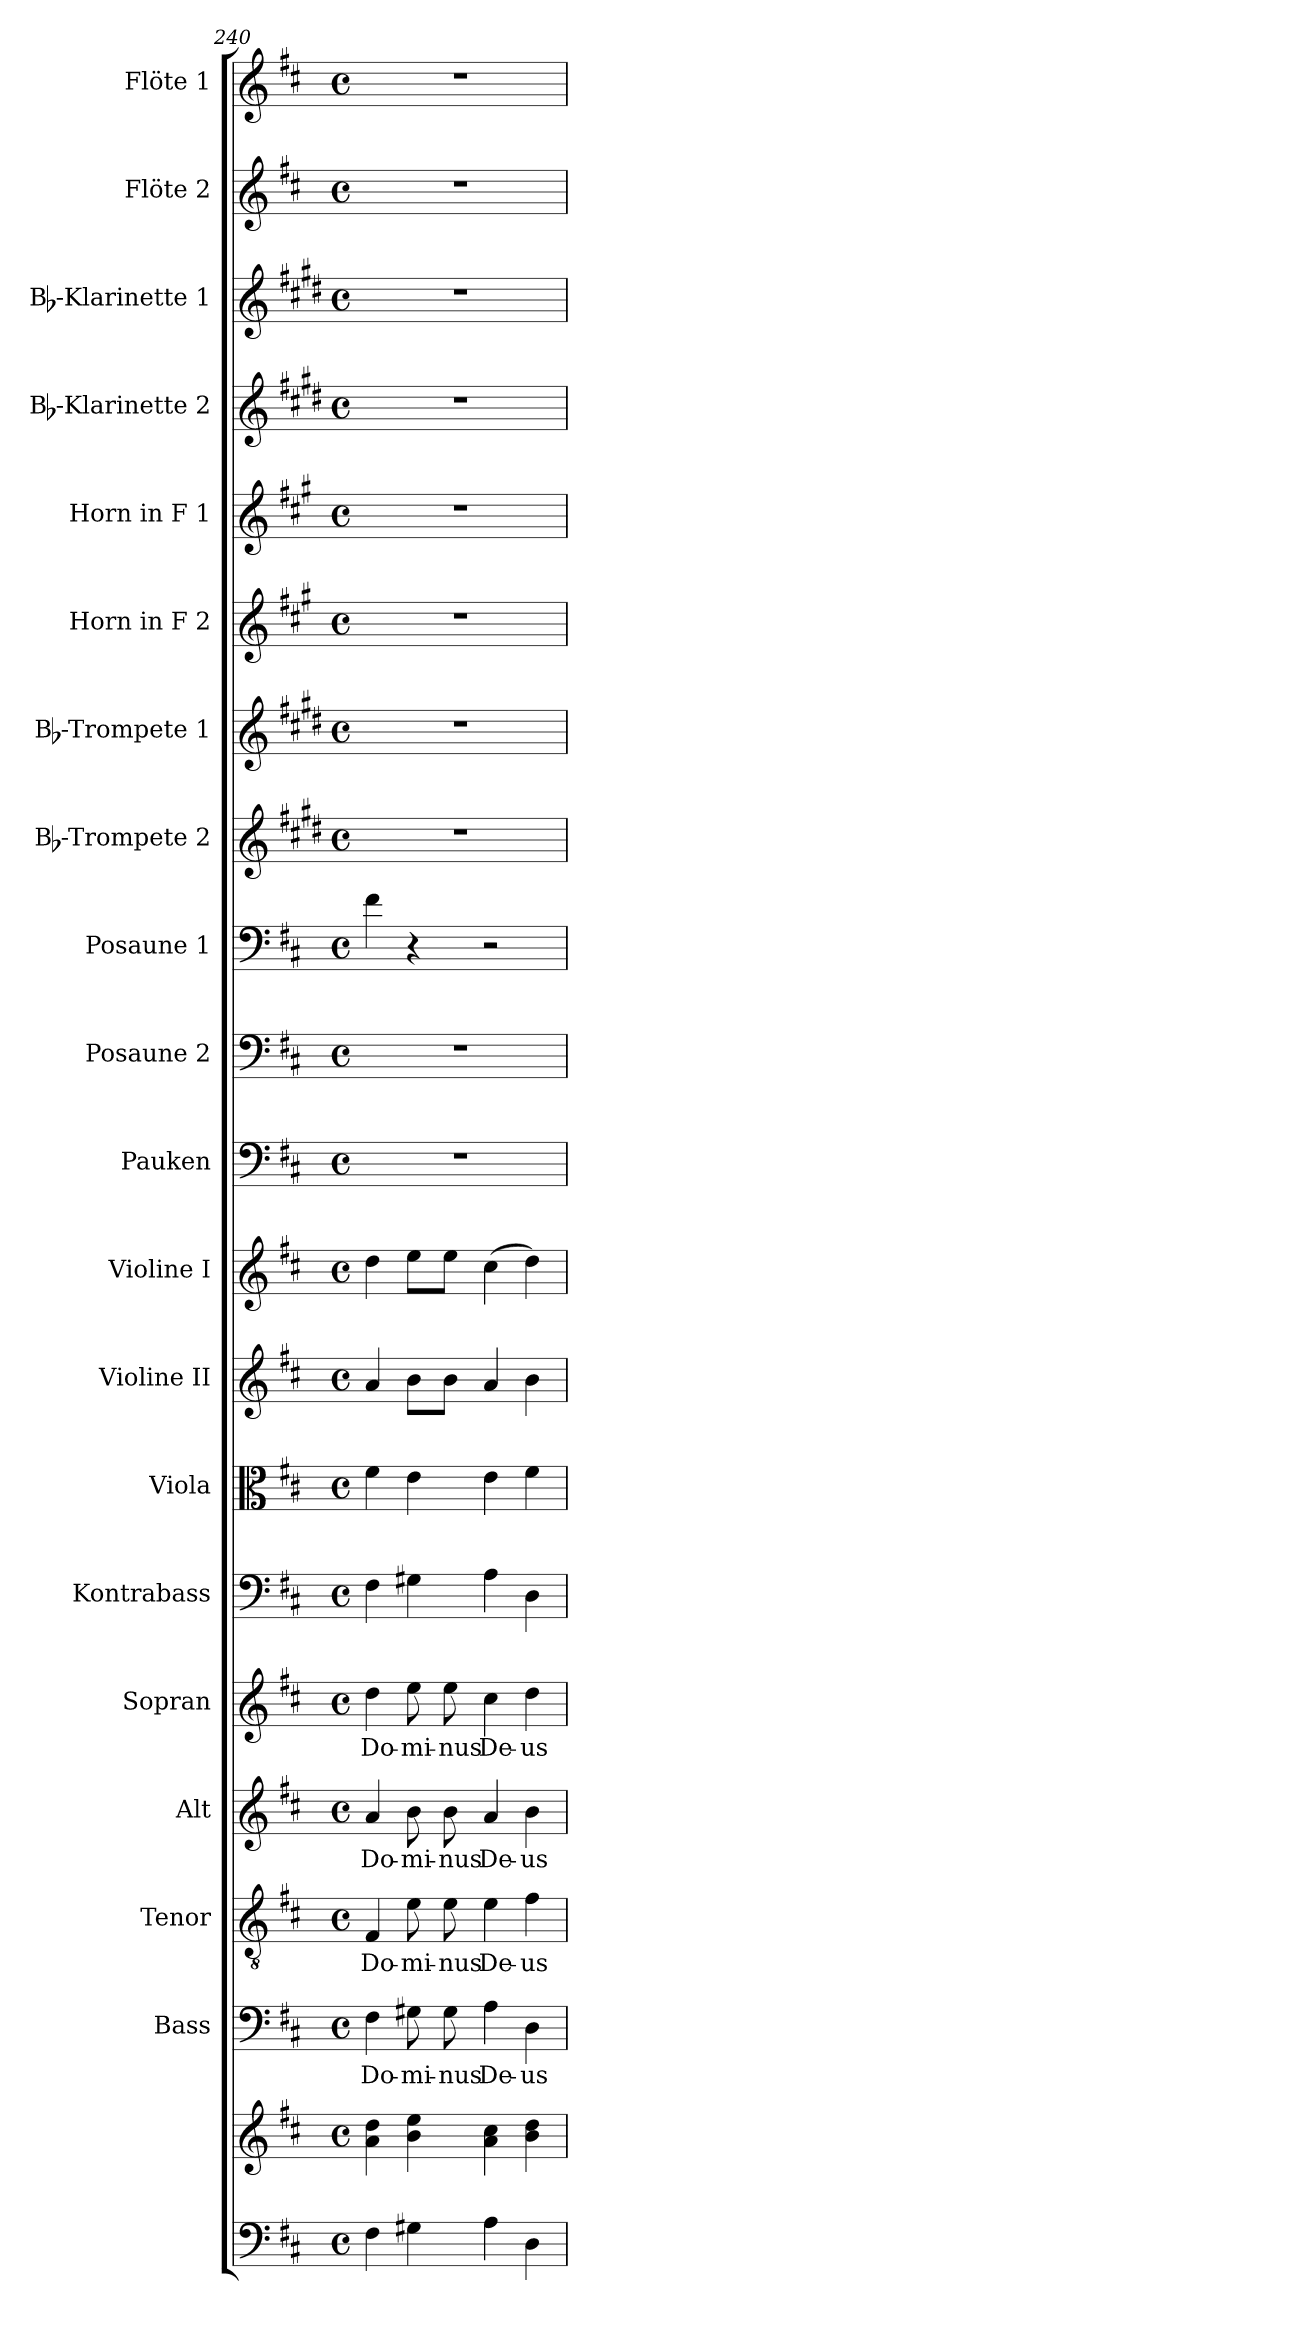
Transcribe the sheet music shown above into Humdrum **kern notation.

**kern	**kern	**kern	**text	**kern	**text	**kern	**text	**kern	**text	**kern	**kern	**kern	**kern	**kern	**kern	**kern	**kern	**kern	**kern	**kern	**kern	**kern	**kern	**kern
*part20	*part20	*part19	*part19	*part18	*part18	*part17	*part17	*part16	*part16	*part15	*part14	*part13	*part12	*part11	*part10	*part9	*part8	*part7	*part6	*part5	*part4	*part3	*part2	*part1
*staff21	*staff20	*staff19	*staff19	*staff18	*staff18	*staff17	*staff17	*staff16	*staff16	*staff15	*staff14	*staff13	*staff12	*staff11	*staff10	*staff9	*staff8	*staff7	*staff6	*staff5	*staff4	*staff3	*staff2	*staff1
*	*	*I"Bass	*	*I"Tenor	*	*I"Alt	*	*I"Sopran	*	*I"Kontrabass	*I"Viola	*I"Violine II	*I"Violine I	*I"Pauken	*I"Posaune 2	*I"Posaune 1	*I"Bb-Trompete 2	*I"Bb-Trompete 1	*I"Horn in F 2	*I"Horn in F 1	*I"Bb-Klarinette 2	*I"Bb-Klarinette 1	*I"Flöte 2	*I"Flöte 1
*	*	*I'B.	*	*I'T.	*	*I'A.	*	*I'S.	*	*I'Kb.	*I'Vla.	*I'Vl. II	*I'Vl. I	*I'Pk.	*I'Pos. 2	*I'Pos. 1	*I'Bb Trp. 2	*I'Bb Trp. 1	*	*	*I'Bb Kl. 2	*I'Bb Kl. 1	*I'Fl. 2	*I'Fl. 1
*clefF4	*clefG2	*clefF4	*	*clefGv2	*	*clefG2	*	*clefG2	*	*clefF4	*clefC3	*clefG2	*clefG2	*clefF4	*clefF4	*clefF4	*clefG2	*clefG2	*clefG2	*clefG2	*clefG2	*clefG2	*clefG2	*clefG2
*	*	*	*	*	*	*	*	*	*	*ITrd7c12	*	*	*	*	*	*	*ITrd1c2	*ITrd1c2	*ITrd4c7	*ITrd4c7	*ITrd1c2	*ITrd1c2	*	*
*k[f#c#]	*k[f#c#]	*k[f#c#]	*	*k[f#c#]	*	*k[f#c#]	*	*k[f#c#]	*	*k[f#c#]	*k[f#c#]	*k[f#c#]	*k[f#c#]	*k[f#c#]	*k[f#c#]	*k[f#c#]	*k[f#c#]	*k[f#c#]	*k[f#c#]	*k[f#c#]	*k[f#c#]	*k[f#c#]	*k[f#c#]	*k[f#c#]
*D:	*D:	*D:	*	*D:	*	*D:	*	*D:	*	*D:	*D:	*D:	*D:	*D:	*D:	*D:	*D:	*D:	*D:	*D:	*D:	*D:	*D:	*D:
*M4/4	*M4/4	*M4/4	*	*M4/4	*	*M4/4	*	*M4/4	*	*M4/4	*M4/4	*M4/4	*M4/4	*M4/4	*M4/4	*M4/4	*M4/4	*M4/4	*M4/4	*M4/4	*M4/4	*M4/4	*M4/4	*M4/4
*met(c)	*met(c)	*met(c)	*	*met(c)	*	*met(c)	*	*met(c)	*	*met(c)	*met(c)	*met(c)	*met(c)	*met(c)	*met(c)	*met(c)	*met(c)	*met(c)	*met(c)	*met(c)	*met(c)	*met(c)	*met(c)	*met(c)
=240	=240	=240	=240	=240	=240	=240	=240	=240	=240	=240	=240	=240	=240	=240	=240	=240	=240	=240	=240	=240	=240	=240	=240	=240
!	!	!	!LO:LY:b	!	!LO:LY:b	!	!LO:LY:b	!	!LO:LY:b	!	!	!	!	!	!	!	!	!	!	!	!	!	!	!
4F#\	4a\ 4dd\	4F#\	Do-	4F#/	Do-	4a/	Do-	4dd\	Do-	4FF#\	4f#\	4a/	4dd\	1r	1r	4f#\	1r	1r	1r	1r	1r	1r	1r	1r
!	!	!	!LO:LY:b	!	!LO:LY:b	!	!LO:LY:b	!	!LO:LY:b	!	!	!	!	!	!	!	!	!	!	!	!	!	!	!
4G#X\	4b\ 4ee\	8G#X\	-mi-	8e\	-mi-	8b\	-mi-	8ee\	-mi-	4GG#X\	4e\	8b\L	8ee\L	.	.	4r	.	.	.	.	.	.	.	.
!	!	!	!LO:LY:b	!	!LO:LY:b	!	!LO:LY:b	!	!LO:LY:b	!	!	!	!	!	!	!	!	!	!	!	!	!	!	!
.	.	8G#\	-nus	8e\	-nus	8b\	-nus	8ee\	-nus	.	.	8b\J	8ee\J	.	.	.	.	.	.	.	.	.	.	.
!	!	!	!LO:LY:b	!	!LO:LY:b	!	!LO:LY:b	!	!LO:LY:b	!	!	!	!	!	!	!	!	!	!	!	!	!	!	!
4A\	4a\ 4cc#\	4A\	De-	4e\	De-	4a/	De-	4cc#\	De-	4AA\	4e\	4a/	(>4cc#\	.	.	2r	.	.	.	.	.	.	.	.
!	!	!	!LO:LY:b	!	!LO:LY:b	!	!LO:LY:b	!	!LO:LY:b	!	!	!	!	!	!	!	!	!	!	!	!	!	!	!
4D\	4b\ 4dd\	4D\	-us	4f#\	-us	4b\	-us	4dd\	-us	4DD\	4f#\	4b\	4dd\)	.	.	.	.	.	.	.	.	.	.	.
=	=	=	=	=	=	=	=	=	=	=	=	=	=	=	=	=	=	=	=	=	=	=	=	=
*-	*-	*-	*-	*-	*-	*-	*-	*-	*-	*-	*-	*-	*-	*-	*-	*-	*-	*-	*-	*-	*-	*-	*-	*-
